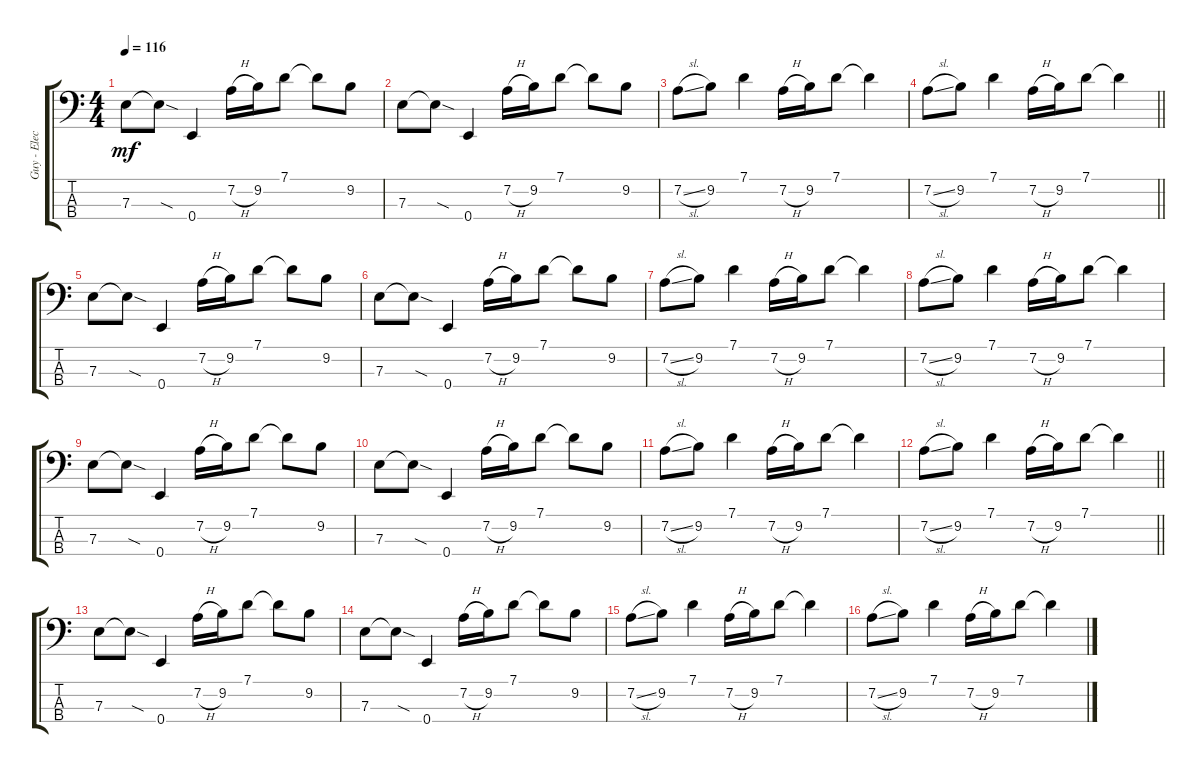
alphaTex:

\track ("Guy - Electric Bass" "Guy - Elec") {instrument electricbassfinger}
\staff {score tabs}
\tuning (G2 D2 A1 E1) {hide}
\ts (4 4)
\tempo 116
\clef f4
\ks c
7.3.8{dy mf} 7.3{sod t}.8 0.4.4 7.2{h}.16 9.2.16 7.1.8 7.1{t}.8 9.2.8 |
7.3.8 7.3{sod t}.8 0.4.4 7.2{h}.16 9.2.16 7.1.8 7.1{t}.8 9.2.8 |
7.2{sl}.8 9.2.8 7.1.4 7.2{h}.16 9.2.16 7.1.8 7.1{t}.4 |
\barLineRight lightlight
7.2{sl}.8 9.2.8 7.1.4 7.2{h}.16 9.2.16 7.1.8 7.1{t}.4 |
7.3.8 7.3{sod t}.8 0.4.4 7.2{h}.16 9.2.16 7.1.8 7.1{t}.8 9.2.8 |
7.3.8 7.3{sod t}.8 0.4.4 7.2{h}.16 9.2.16 7.1.8 7.1{t}.8 9.2.8 |
7.2{sl}.8 9.2.8 7.1.4 7.2{h}.16 9.2.16 7.1.8 7.1{t}.4 |
7.2{sl}.8 9.2.8 7.1.4 7.2{h}.16 9.2.16 7.1.8 7.1{t}.4 |
7.3.8 7.3{sod t}.8 0.4.4 7.2{h}.16 9.2.16 7.1.8 7.1{t}.8 9.2.8 |
7.3.8 7.3{sod t}.8 0.4.4 7.2{h}.16 9.2.16 7.1.8 7.1{t}.8 9.2.8 |
7.2{sl}.8 9.2.8 7.1.4 7.2{h}.16 9.2.16 7.1.8 7.1{t}.4 |
\barLineRight lightlight
7.2{sl}.8 9.2.8 7.1.4 7.2{h}.16 9.2.16 7.1.8 7.1{t}.4 |
7.3.8 7.3{sod t}.8 0.4.4 7.2{h}.16 9.2.16 7.1.8 7.1{t}.8 9.2.8 |
7.3.8 7.3{sod t}.8 0.4.4 7.2{h}.16 9.2.16 7.1.8 7.1{t}.8 9.2.8 |
7.2{sl}.8 9.2.8 7.1.4 7.2{h}.16 9.2.16 7.1.8 7.1{t}.4 |
7.2{sl}.8 9.2.8 7.1.4 7.2{h}.16 9.2.16 7.1.8 7.1{t}.4
